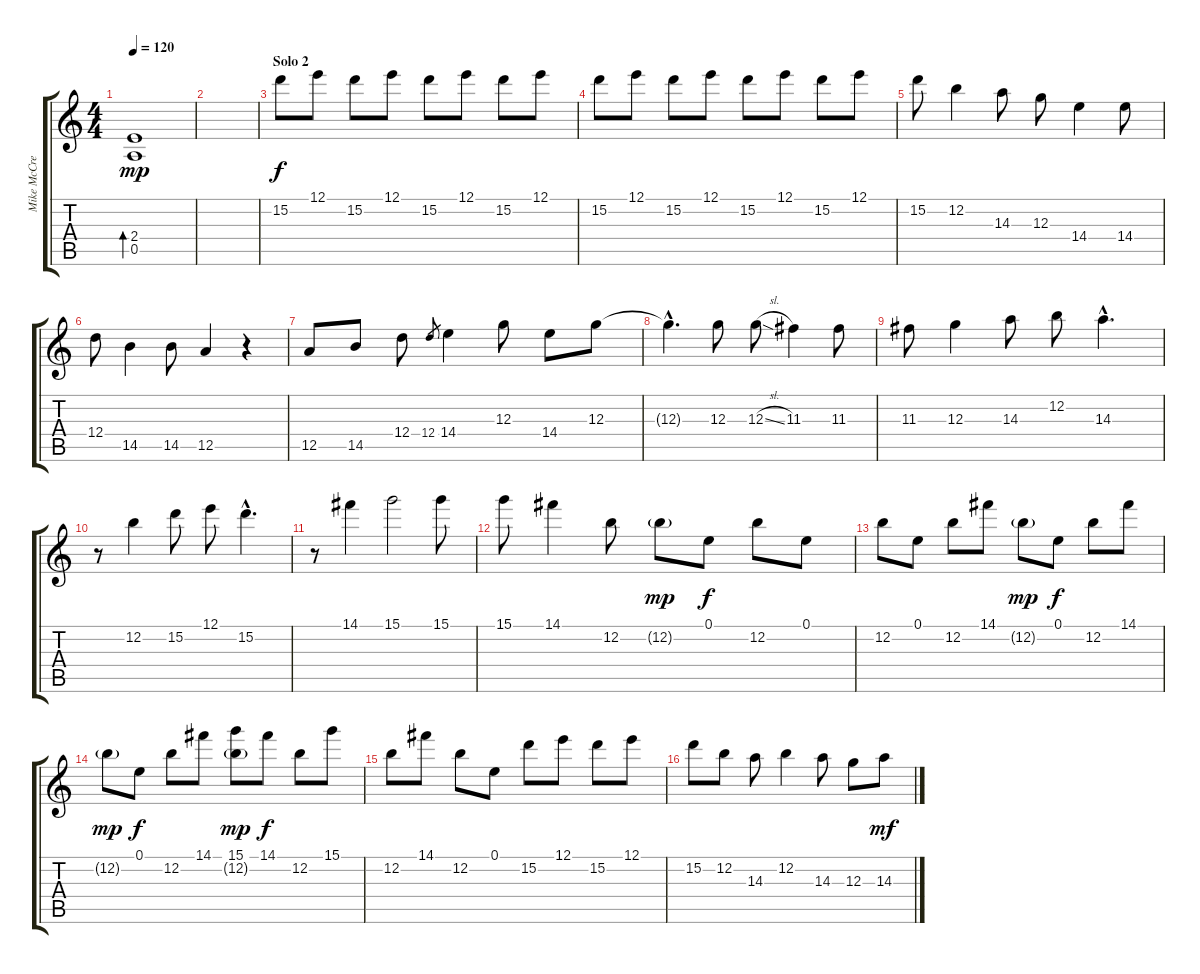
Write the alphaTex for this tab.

\track ("Mike McCready (12 string)" "Mike McCre") {instrument acousticguitarsteel}
\staff {score tabs}
\tuning (E4 B3 G3 D3 A2 E2) {hide}
\ts (4 4)
\tempo 120
\clef g2
\ks c
(2.4 0.5).1{bd 120 dy mp} |
|
\section ("" "Solo 2")
15.2.8{dy f volume 14} 12.1.8 15.2.8 12.1.8 15.2.8 12.1.8 15.2.8 12.1.8 |
15.2.8 12.1.8 15.2.8 12.1.8 15.2.8 12.1.8 15.2.8 12.1.8 |
15.2.8 12.2.4 14.3.8 12.3.8 14.4.4 14.4.8 |
12.4.8 14.5.4 14.5.8 12.5.4 r.4 |
12.5.8 14.5.8 12.4.8 12.4.8{gr} 14.4.4 12.3.8 14.4.8 12.3.8 |
12.3{hac t}.4{d} 12.3.8 12.3{sl}.8 11.3.4 11.3.8 |
11.3.8 12.3.4 14.3.8 12.2.8 14.3{hac}.4{d} |
r.8 12.2.4 15.2.8 12.1.8 15.2{hac}.4{d} |
r.8 14.1.4 15.1.2 15.1.8 |
15.1.8 14.1.4 12.2.8 12.2{g}.8{dy mp} 0.1.8{dy f} 12.2.8 0.1.8 |
12.2.8 0.1.8 12.2.8 14.1.8 12.2{g}.8{dy mp} 0.1.8{dy f} 12.2.8 14.1.8 |
12.2{g}.8{dy mp} 0.1.8{dy f} 12.2.8 14.1.8 (15.1 12.2{g}).8{dy mp} 14.1.8{dy f} 12.2.8 15.1.8 |
12.2.8 14.1.8 12.2.8 0.1.8 15.2.8 12.1.8 15.2.8 12.1.8 |
15.2.8 12.2.8 14.3.8 12.2.4 14.3.8 12.3.8 14.3.8{dy mf}
